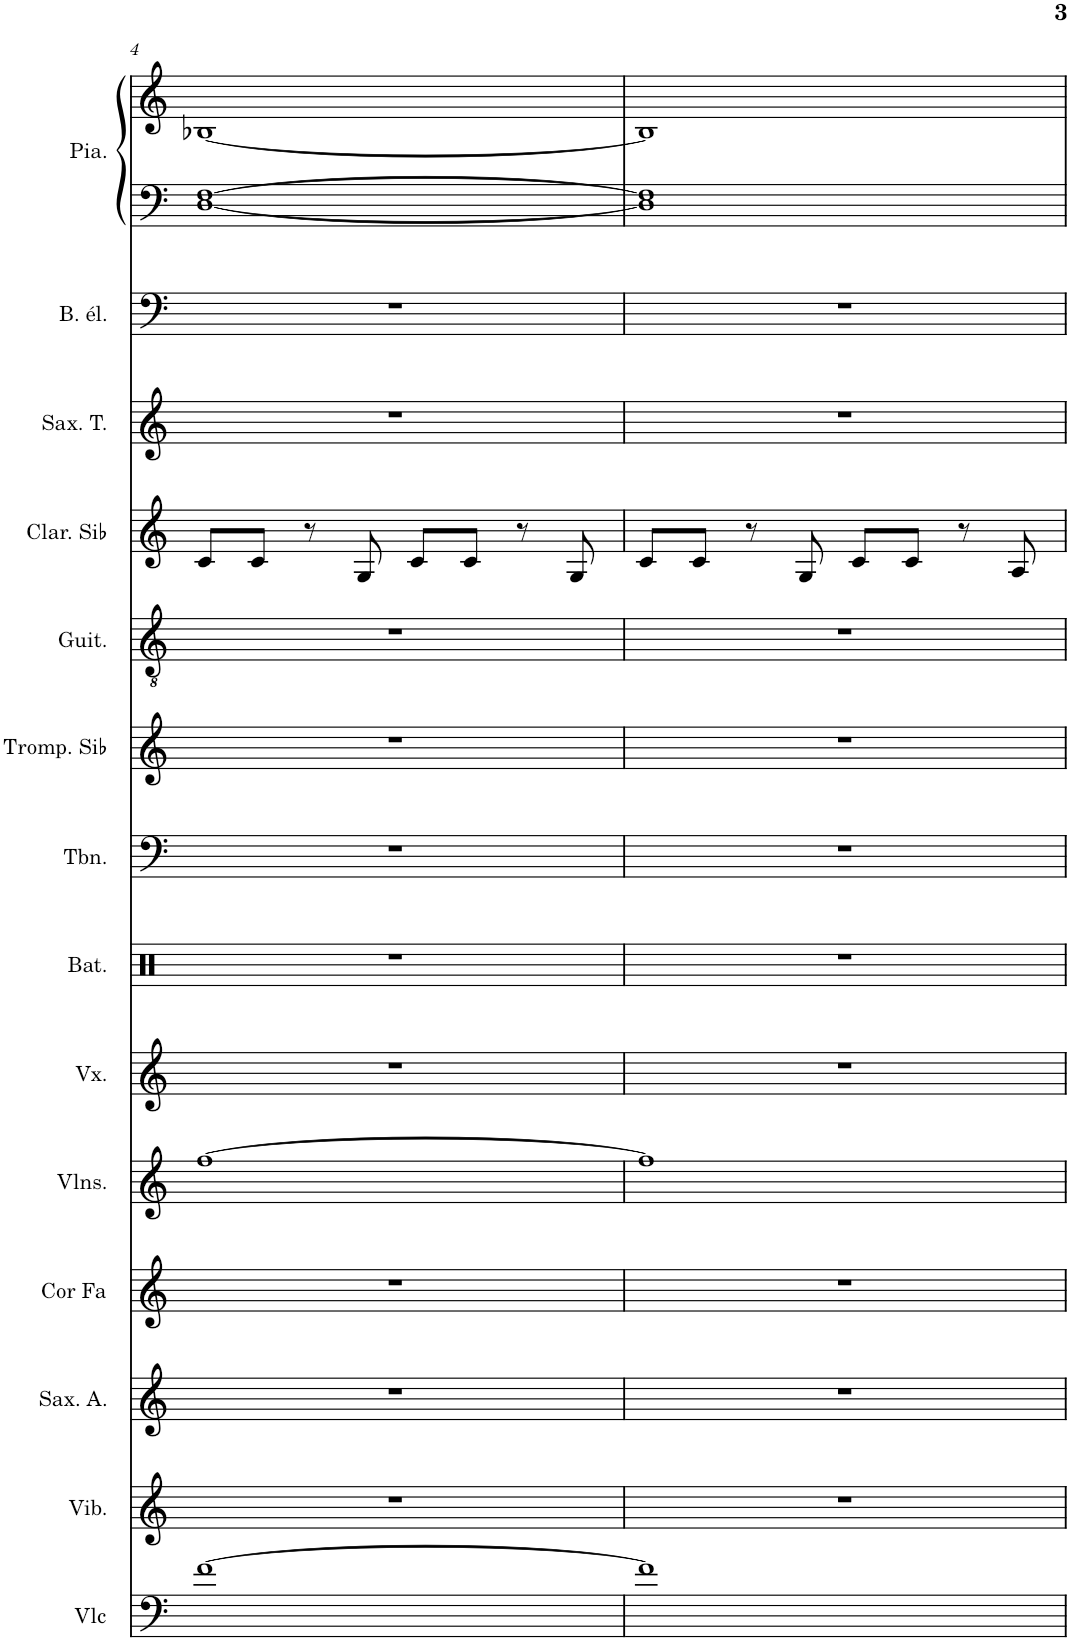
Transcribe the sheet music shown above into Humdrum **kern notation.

**kern	**kern	**kern	**kern	**kern	**kern	**kern	**kern	**kern	**kern	**kern	**kern	**kern	**kern	**kern
*part14	*part13	*part12	*part11	*part10	*part9	*part8	*part7	*part6	*part5	*part4	*part3	*part2	*part1	*part1
*staff15	*staff14	*staff13	*staff12	*staff11	*staff10	*staff9	*staff8	*staff7	*staff6	*staff5	*staff4	*staff3	*staff2	*staff1
*I"Violoncelle, Cello	*I"Vibraphone, Vibraphone	*I"Saxophone Alto, Lead 1 (square)	*I"Cor en Fa, French Horn	*I"Violons, String Ensemble 1	*I"Voix, Timpani Ensemble	*I"Batterie, Drums	*I"Trombone, Trombone	*I"Trompette en Sib, Trumpet	*I"Guitare acoustique, Acoustic Guitar (steel)	*I"Clarinette en Sib	*I"Saxophone Ténor, Electric Guitar (clean)	*I"Basse électrique, Electric Bass (finger)	*I"Piano, Electric Grand Piano	*
*I'Vlc	*I'Vib.	*I'Sax. A.	*I'Cor Fa	*I'Vlns.	*I'Vx.	*I'Bat.	*I'Tbn.	*I'Tromp. Sib	*I'Guit.	*I'Clar. Sib	*I'Sax. T.	*I'B. él.	*I'Pia.	*
!!LO:PB:g=z
*clefF4	*clefG2	*clefG2	*clefG2	*clefG2	*clefG2	*clefX	*clefF4	*clefG2	*clefGv2	*clefG2	*clefG2	*clefF4	*clefF4	*clefG2
*	*	*Trd5c9	*Trd4c7	*	*	*	*	*Trd1c2	*	*Trd1c2	*Trd8c14	*Trd7c12	*	*
*k[]	*k[]	*k[]	*k[]	*k[]	*k[]	*k[]	*k[]	*k[]	*k[]	*k[]	*k[]	*k[]	*k[]	*k[]
*M4/4	*M4/4	*M4/4	*M4/4	*M4/4	*M4/4	*M4/4	*M4/4	*M4/4	*M4/4	*M4/4	*M4/4	*M4/4	*M4/4	*M4/4
=4	=4	=4	=4	=4	=4	=4	=4	=4	=4	=4	=4	=4	=4	=4
[1f	1r	1r	1r	[1ff	1r	1r	1r	1r	1r	8c/L	1r	1r	[1D [1F	[1B-X
.	.	.	.	.	.	.	.	.	.	8c/J	.	.	.	.
.	.	.	.	.	.	.	.	.	.	8r	.	.	.	.
.	.	.	.	.	.	.	.	.	.	8G/	.	.	.	.
.	.	.	.	.	.	.	.	.	.	8c/L	.	.	.	.
.	.	.	.	.	.	.	.	.	.	8c/J	.	.	.	.
.	.	.	.	.	.	.	.	.	.	8r	.	.	.	.
.	.	.	.	.	.	.	.	.	.	8G/	.	.	.	.
=5	=5	=5	=5	=5	=5	=5	=5	=5	=5	=5	=5	=5	=5	=5
1f]	1r	1r	1r	1ff]	1r	1r	1r	1r	1r	8c/L	1r	1r	1D] 1F]	1B-]
.	.	.	.	.	.	.	.	.	.	8c/J	.	.	.	.
.	.	.	.	.	.	.	.	.	.	8r	.	.	.	.
.	.	.	.	.	.	.	.	.	.	8G/	.	.	.	.
.	.	.	.	.	.	.	.	.	.	8c/L	.	.	.	.
.	.	.	.	.	.	.	.	.	.	8c/J	.	.	.	.
.	.	.	.	.	.	.	.	.	.	8r	.	.	.	.
.	.	.	.	.	.	.	.	.	.	8A/	.	.	.	.
=	=	=	=	=	=	=	=	=	=	=	=	=	=	=
*-	*-	*-	*-	*-	*-	*-	*-	*-	*-	*-	*-	*-	*-	*-
